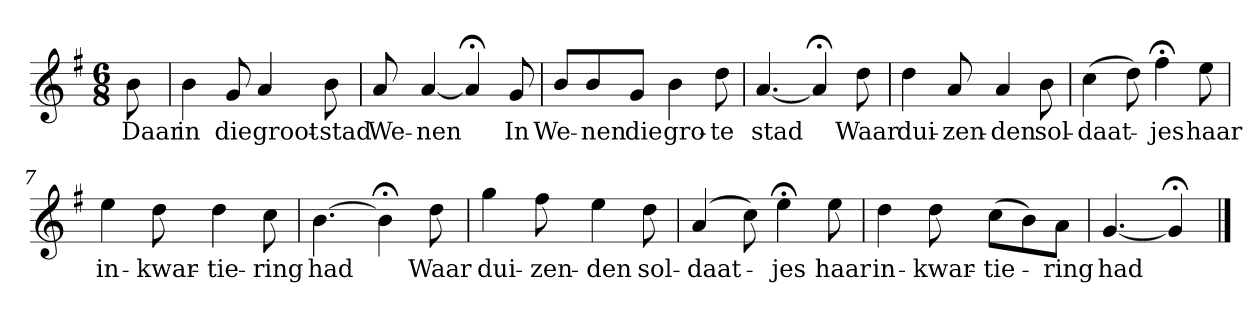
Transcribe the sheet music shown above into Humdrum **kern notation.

**kern	**text
*part1	*part1
*staff1	*staff1
*k[f#]	*
*G:	*
*M6/8	*
*MM120	*
=	=
8b	Daar
=1	=1
4b	in
8g	die
4a	groot-
8b	-stad
=2	=2
8a	We-
[4a	-nen
4a;<]	.
8g	In
=3	=3
8bL	We-
8b	-nen
8gJ	die
4b	gro-
8dd	-te
=4	=4
[4.a	stad
4a;<]	.
8dd	Waar
=5	=5
4dd	dui-
8a	-zen-
4a	-den
8b	sol-
=6	=6
(4cc	-daat-
8dd)	.
4ff#;<	-jes
8ee	haar
=7	=7
4ee	in-
8dd	-kwar-
4dd	-tie-
8cc	-ring
=8	=8
[4.b	had
4b;<]	.
8dd	Waar
=9	=9
4gg	dui-
8ff#	-zen-
4ee	-den
8dd	sol-
=10	=10
(4a	-daat-
8cc)	.
4ee;<	-jes
8ee	haar
=11	=11
4dd	in-
8dd	-kwar-
(8ccL	-tie-
8b)	.
8aJ	-ring
=12	=12
[4.g	had
4g;<]	.
==	==
*-	*-
